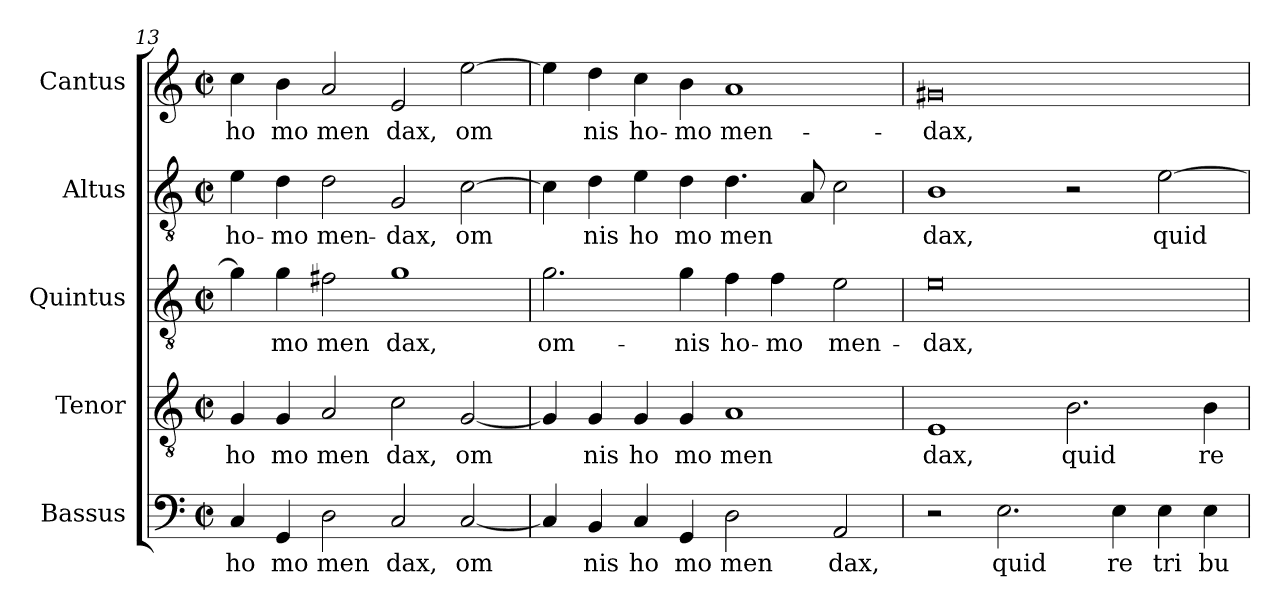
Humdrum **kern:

**kern	**text	**kern	**text	**kern	**text	**kern	**text	**kern	**text
*part5	*part5	*part4	*part4	*part3	*part3	*part2	*part2	*part1	*part1
*staff5	*staff5	*staff4	*staff4	*staff3	*staff3	*staff2	*staff2	*staff1	*staff1
*I"Bassus	*	*I"Tenor	*	*I"Quintus	*	*I"Altus	*	*I"Cantus	*
*clefF4	*	*clefGv2	*	*clefGv2	*	*clefGv2	*	*clefG2	*
*k[]	*	*k[]	*	*k[]	*	*k[]	*	*k[]	*
*C:	*	*C:	*	*C:	*	*C:	*	*C:	*
*M2/2	*	*M2/2	*	*M2/2	*	*M2/2	*	*M2/2	*
*met(c|)	*	*met(c|)	*	*met(c|)	*	*met(c|)	*	*met(c|)	*
=13	=13	=13	=13	=13	=13	=13	=13	=13	=13
!	!LO:LY:b:cj	!	!LO:LY:b:cj	!	!LO:LY:b:cj	!	!LO:LY:b:cj	!	!LO:LY:b:cj
4C/	ho	4G/	ho	4g\]	.	4e\	ho-	4cc\	ho
!	!LO:LY:b:cj	!	!LO:LY:b:cj	!	!LO:LY:b:cj	!	!LO:LY:b:cj	!	!LO:LY:b:cj
4GG/	mo	4G/	mo	4g\	mo	4d\	-mo	4b\	mo
!	!LO:LY:b:cj	!	!LO:LY:b:cj	!	!LO:LY:b:cj	!	!LO:LY:b:cj	!	!LO:LY:b:cj
2D\	men	2A/	men	2f#X\	men	2d\	men-	2a/	men
!	!LO:LY:b:cj	!	!LO:LY:b:cj	!	!LO:LY:b:cj	!	!LO:LY:b:cj	!	!LO:LY:b:cj
2C/	dax,	2c\	dax,	1g	dax,	2G/	-dax,	2e/	dax,
!	!LO:LY:b:cj	!	!LO:LY:b:cj	!	!	!	!LO:LY:b:cj	!	!LO:LY:b:cj
[>2C/	om	[>2G/	om	.	.	[>2c\	om-	[>2ee\	om
!!LO:PB:g=z
=14	=14	=14	=14	=14	=14	=14	=14	=14	=14
!	!LO:LY:b:cj	!	!LO:LY:b:cj	!	!LO:LY:b:cj	!	!LO:LY:b:cj	!	!LO:LY:b:cj
4C/]	.	4G/]	.	2.g\	om-	4c\]	--	4ee\]	.
!	!LO:LY:b:cj	!	!LO:LY:b:cj	!	!	!	!LO:LY:b:cj	!	!LO:LY:b:cj
4BB/	nis	4G/	nis	.	.	4d\	-nis	4dd\	nis
!	!LO:LY:b:cj	!	!LO:LY:b:cj	!	!	!	!LO:LY:b:cj	!	!LO:LY:b:cj
4C/	ho	4G/	ho	.	.	4e\	ho	4cc\	ho-
!	!LO:LY:b:cj	!	!LO:LY:b:cj	!	!LO:LY:b:cj	!	!LO:LY:b:cj	!	!LO:LY:b:cj
4GG/	mo	4G/	mo	4g\	-nis	4d\	mo	4b\	-mo
!	!LO:LY:b:cj	!	!LO:LY:b:cj	!	!LO:LY:b:cj	!	!LO:LY:b:cj	!	!LO:LY:b:cj
2D\	men	1A	men	4f\	ho-	4.d\	men	1a	men-
!	!	!	!	!	!LO:LY:b:cj	!	!	!	!
.	.	.	.	4f\	-mo	.	.	.	.
!	!	!	!	!	!	!	!LO:LY:b:cj	!	!
.	.	.	.	.	.	8A/	.	.	.
!	!LO:LY:b:cj	!	!	!	!LO:LY:b:cj	!	!LO:LY:b:cj	!	!
2AA/	dax,	.	.	2e\	men-	2c\	.	.	.
=15	=15	=15	=15	=15	=15	=15	=15	=15	=15
!	!	!	!LO:LY:b:cj	!	!LO:LY:b:cj	!	!LO:LY:b:cj	!	!LO:LY:b:cj
2r	.	1E	dax,	0e	-dax,	1B	dax,	0g#X	-dax,
!	!LO:LY:b:cj	!	!	!	!	!	!	!	!
2.E\	quid	.	.	.	.	.	.	.	.
!	!	!	!LO:LY:b:cj	!	!	!	!	!	!
.	.	2.B\	quid	.	.	2r	.	.	.
!	!LO:LY:b:cj	!	!	!	!	!	!	!	!
4E\	re	.	.	.	.	.	.	.	.
!	!LO:LY:b:cj	!	!	!	!	!	!LO:LY:b:cj	!	!
4E\	tri	.	.	.	.	[>2e\	quid	.	.
!	!LO:LY:b:cj	!	!LO:LY:b:cj	!	!	!	!	!	!
4E\	bu	4B\	re	.	.	.	.	.	.
=	=	=	=	=	=	=	=	=	=
*-	*-	*-	*-	*-	*-	*-	*-	*-	*-
